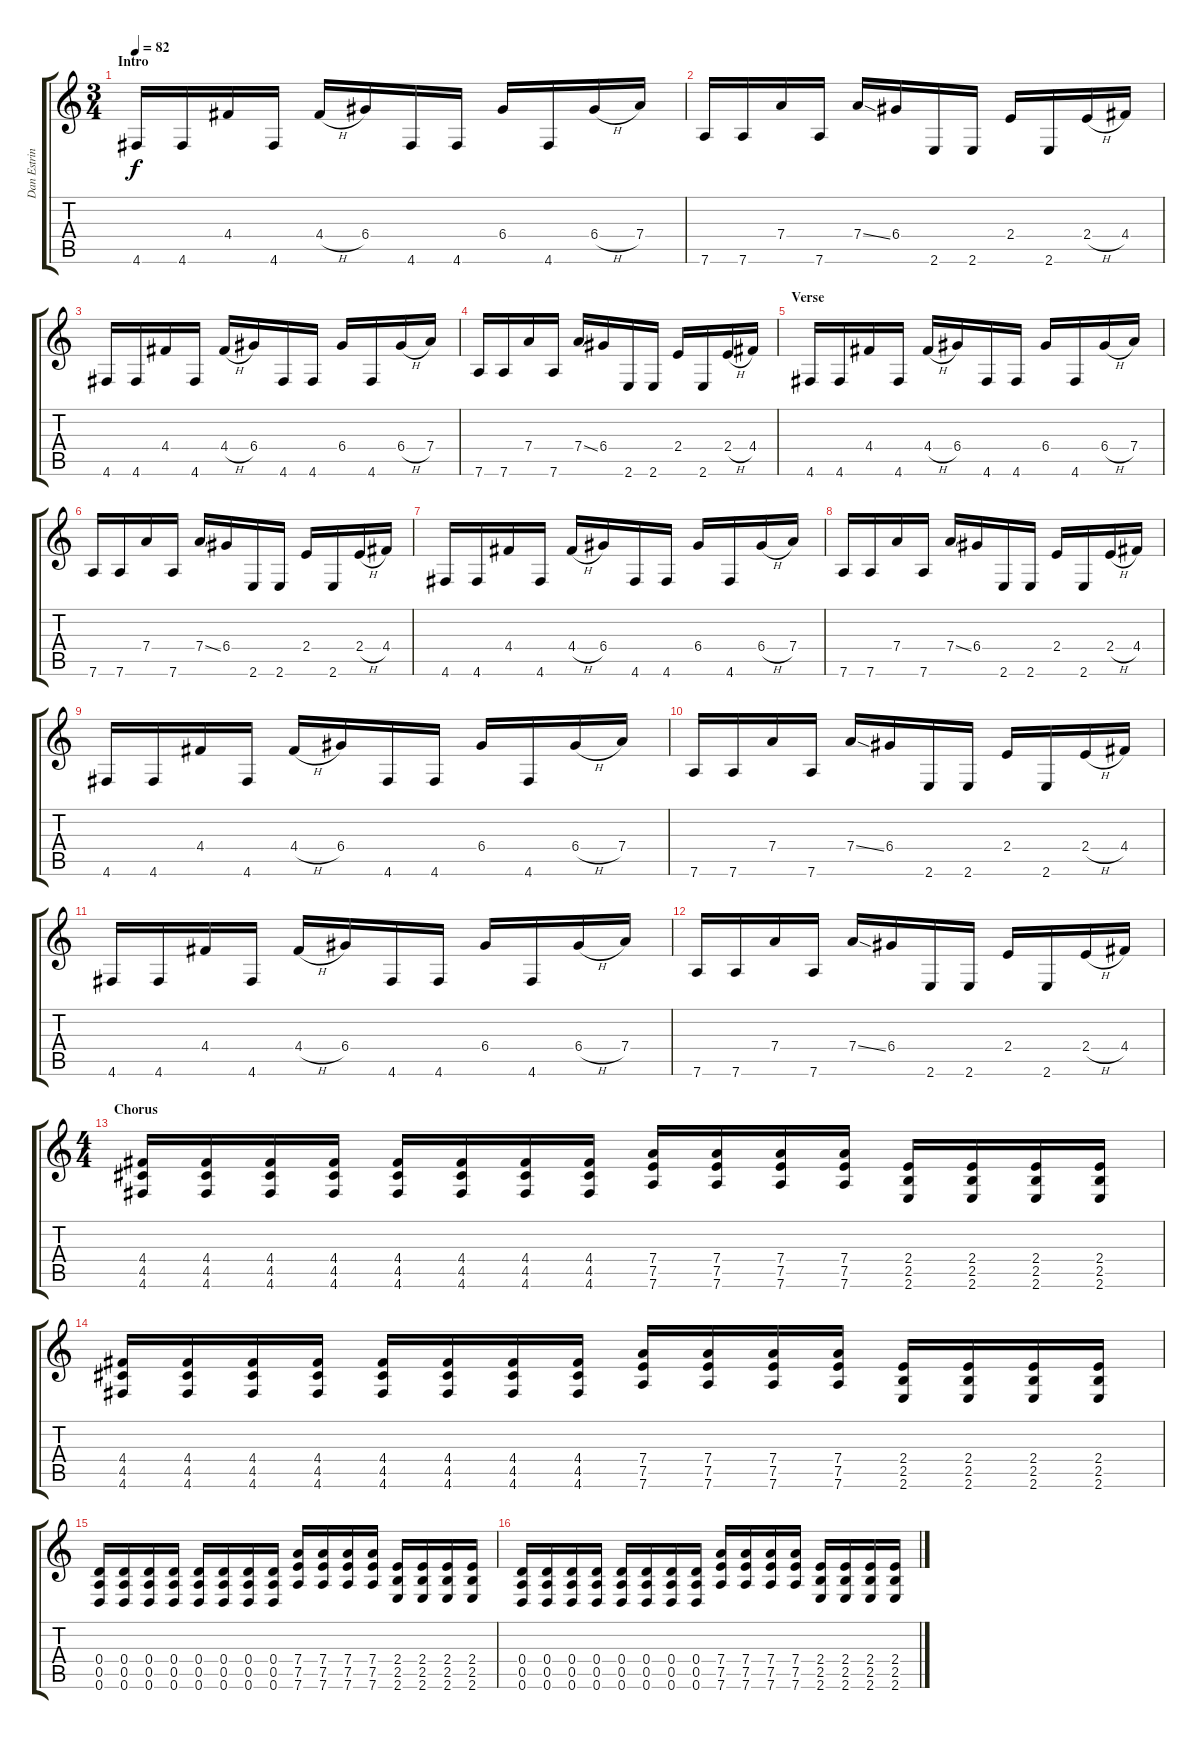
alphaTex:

\track ("Dan Estrin" "Dan Estrin") {instrument distortionguitar}
\staff {score tabs}
\tuning (E4 B3 G3 D3 A2 D2) {hide}
\ts (3 4)
\section ("" "Intro")
\tempo 82
\clef g2
\ks c
4.6.16{dy f volume 12 balance 0 instrument distortionguitar} 4.6.16 4.4.16 4.6.16 4.4{h}.16 6.4.16 4.6.16 4.6.16 6.4.16 4.6.16 6.4{h}.16 7.4.16 |
7.6.16 7.6.16 7.4.16 7.6.16 7.4{ss}.16 6.4.16 2.6.16 2.6.16 2.4.16 2.6.16 2.4{h}.16 4.4.16 |
4.6.16 4.6.16 4.4.16 4.6.16 4.4{h}.16 6.4.16 4.6.16 4.6.16 6.4.16 4.6.16 6.4{h}.16 7.4.16 |
7.6.16 7.6.16 7.4.16 7.6.16 7.4{ss}.16 6.4.16 2.6.16 2.6.16 2.4.16 2.6.16 2.4{h}.16 4.4.16 |
\section ("" "Verse")
4.6.16{volume 15 balance 8} 4.6.16 4.4.16 4.6.16 4.4{h}.16 6.4.16 4.6.16 4.6.16 6.4.16 4.6.16 6.4{h}.16 7.4.16 |
7.6.16 7.6.16 7.4.16 7.6.16 7.4{ss}.16 6.4.16 2.6.16 2.6.16 2.4.16 2.6.16 2.4{h}.16 4.4.16 |
4.6.16 4.6.16 4.4.16 4.6.16 4.4{h}.16 6.4.16 4.6.16 4.6.16 6.4.16 4.6.16 6.4{h}.16 7.4.16 |
7.6.16 7.6.16 7.4.16 7.6.16 7.4{ss}.16 6.4.16 2.6.16 2.6.16 2.4.16 2.6.16 2.4{h}.16 4.4.16 |
4.6.16 4.6.16 4.4.16 4.6.16 4.4{h}.16 6.4.16 4.6.16 4.6.16 6.4.16 4.6.16 6.4{h}.16 7.4.16 |
7.6.16 7.6.16 7.4.16 7.6.16 7.4{ss}.16 6.4.16 2.6.16 2.6.16 2.4.16 2.6.16 2.4{h}.16 4.4.16 |
4.6.16 4.6.16 4.4.16 4.6.16 4.4{h}.16 6.4.16 4.6.16 4.6.16 6.4.16 4.6.16 6.4{h}.16 7.4.16 |
7.6.16 7.6.16 7.4.16 7.6.16 7.4{ss}.16 6.4.16 2.6.16 2.6.16 2.4.16 2.6.16 2.4{h}.16 4.4.16 |
\ts (4 4)
\section ("" "Chorus")
(4.4 4.5 4.6).16 (4.4 4.5 4.6).16 (4.4 4.5 4.6).16 (4.4 4.5 4.6).16 (4.4 4.5 4.6).16 (4.4 4.5 4.6).16 (4.4 4.5 4.6).16 (4.4 4.5 4.6).16 (7.4 7.5 7.6).16 (7.4 7.5 7.6).16 (7.4 7.5 7.6).16 (7.4 7.5 7.6).16 (2.4 2.5 2.6).16 (2.4 2.5 2.6).16 (2.4 2.5 2.6).16 (2.4 2.5 2.6).16 |
(4.4 4.5 4.6).16 (4.4 4.5 4.6).16 (4.4 4.5 4.6).16 (4.4 4.5 4.6).16 (4.4 4.5 4.6).16 (4.4 4.5 4.6).16 (4.4 4.5 4.6).16 (4.4 4.5 4.6).16 (7.4 7.5 7.6).16 (7.4 7.5 7.6).16 (7.4 7.5 7.6).16 (7.4 7.5 7.6).16 (2.4 2.5 2.6).16 (2.4 2.5 2.6).16 (2.4 2.5 2.6).16 (2.4 2.5 2.6).16 |
(0.4 0.5 0.6).16 (0.4 0.5 0.6).16 (0.4 0.5 0.6).16 (0.4 0.5 0.6).16 (0.4 0.5 0.6).16 (0.4 0.5 0.6).16 (0.4 0.5 0.6).16 (0.4 0.5 0.6).16 (7.4 7.5 7.6).16 (7.4 7.5 7.6).16 (7.4 7.5 7.6).16 (7.4 7.5 7.6).16 (2.4 2.5 2.6).16 (2.4 2.5 2.6).16 (2.4 2.5 2.6).16 (2.4 2.5 2.6).16 |
(0.4 0.5 0.6).16 (0.4 0.5 0.6).16 (0.4 0.5 0.6).16 (0.4 0.5 0.6).16 (0.4 0.5 0.6).16 (0.4 0.5 0.6).16 (0.4 0.5 0.6).16 (0.4 0.5 0.6).16 (7.4 7.5 7.6).16 (7.4 7.5 7.6).16 (7.4 7.5 7.6).16 (7.4 7.5 7.6).16 (2.4 2.5 2.6).16 (2.4 2.5 2.6).16 (2.4 2.5 2.6).16 (2.4 2.5 2.6).16
